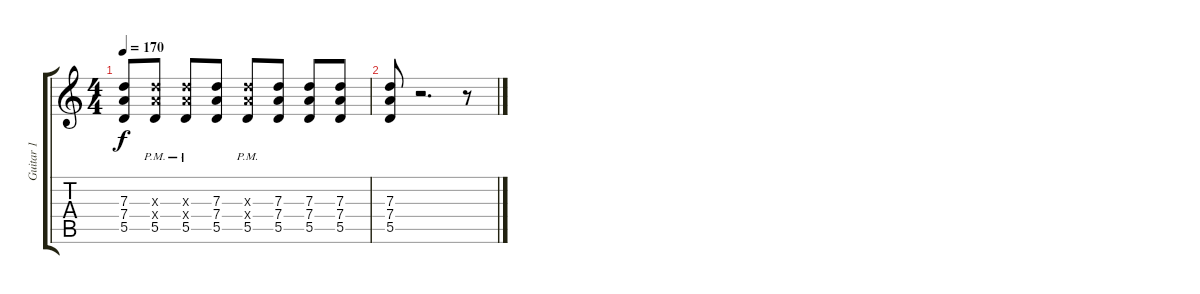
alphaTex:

\track ("Guitar 1" "Guitar 1") {instrument distortionguitar}
\staff {score tabs}
\tuning (E4 B3 G3 D3 A2 D2) {hide}
\ts (4 4)
\tempo 170
\clef g2
\ks c
(7.3 7.4 5.5).8{dy f} (7.3{x} 7.4{x} 5.5{pm}).8 (7.3{x} 7.4{x} 5.5{pm}).8 (7.3 7.4 5.5).8 (7.3{x} 7.4{x} 5.5{pm}).8 (7.3 7.4 5.5).8 (7.3 7.4 5.5).8 (7.3 7.4 5.5).8 |
(7.3 7.4 5.5).8 r.2{d} r.8
